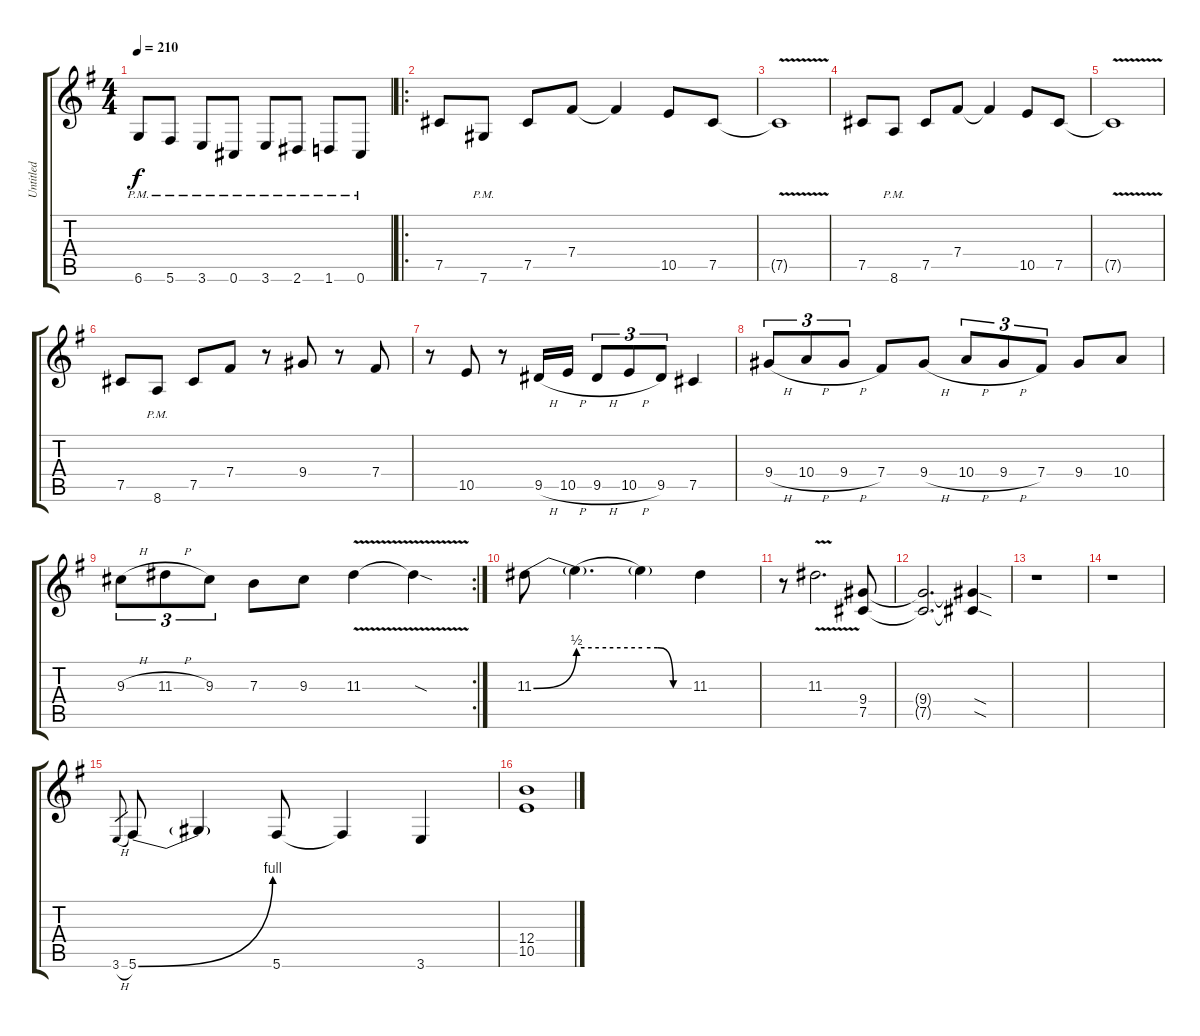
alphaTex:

\track ("Untitled" "Untitled") {instrument distortionguitar}
\staff {score tabs}
\tuning (Db4 Ab3 E3 B2 Gb2 Db2) {hide}
\ts (4 4)
\tempo 210
\clef g2
\ks g
6.6{pm}.8{dy f} 5.6{pm}.8 3.6{pm}.8 0.6{pm}.8 3.6{pm}.8 2.6{pm}.8 1.6{pm}.8 0.6{pm}.8 |
\ro
7.5.8 7.6{pm}.8 7.5.8 7.4.8 7.4{t}.4 10.5.8 7.5.8 |
7.5{v t}.1 |
7.5.8 8.6{pm}.8 7.5.8 7.4.8 7.4{t}.4 10.5.8 7.5.8 |
7.5{v t}.1 |
7.5.8 8.6{pm}.8 7.5.8 7.4.8 r.8 9.4.8 r.8 7.4.8 |
r.8 10.5.8 r.8 9.5{h}.16 10.5{h}.16 9.5{h}.8{tu (3 2)} 10.5{h}.8{tu (3 2)} 9.5.8{tu (3 2)} 7.5.4 |
9.4{h}.8{tu (3 2)} 10.4{h}.8{tu (3 2)} 9.4{h}.8{tu (3 2)} 7.4.8 9.4{h}.8 10.4{h}.8{tu (3 2)} 9.4{h}.8{tu (3 2)} 7.4.8{tu (3 2)} 9.4.8 10.4.8 |
\rc 2
9.3{h}.8{tu (3 2)} 11.3{h}.8{tu (3 2)} 9.3.8{tu (3 2)} 7.3.8 9.3.8 11.3{v}.4 11.3{sod t}.4 |
11.3{be (bend 0 0 60 2)}.8 11.3{be (hold 0 2 60 2) t}.4{d} 11.3{be (custom 0 2 20 2 40 0 60 0) t}.4 11.3.4 |
r.8 11.3{v}.2{d} (9.4 7.5).8 |
(9.4{t} 7.5{t}).2{d} (9.4{sod t} 7.5{sod t}).4 |
r.1 |
r.1 |
3.6{h}.8{gr} 5.6{be (bend 0 0 60 4)}.8 5.6{t}.4 5.6.8 5.6{t}.4 3.6.4 |
(12.4 10.5).1
